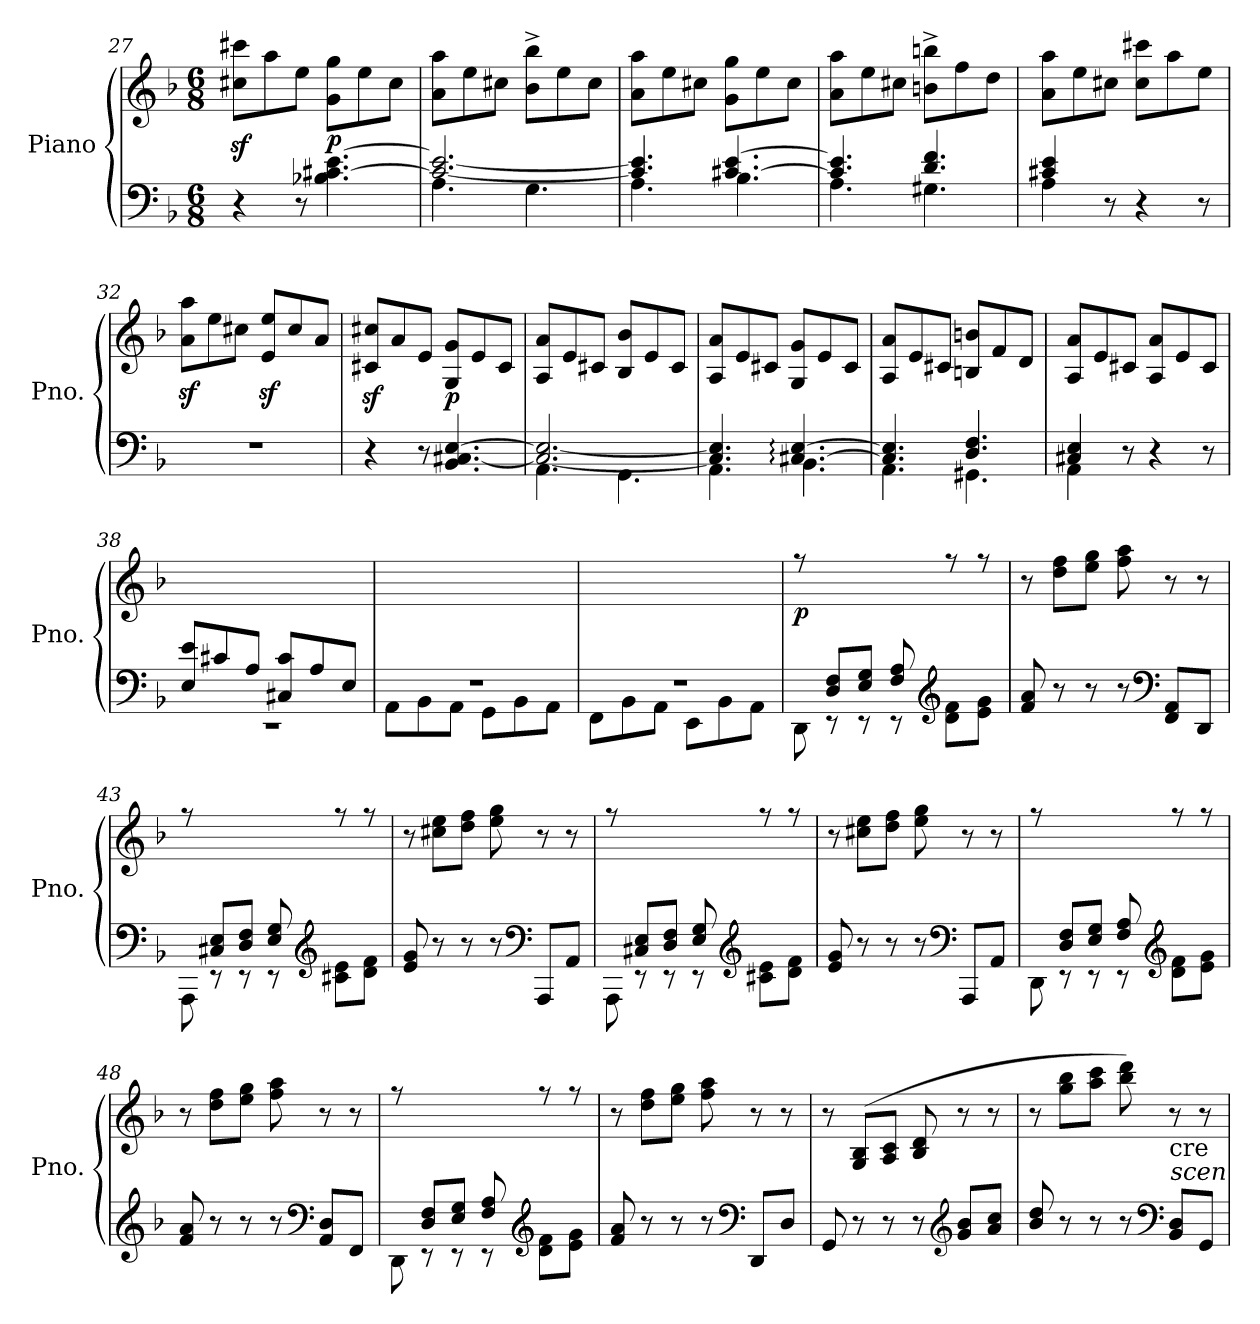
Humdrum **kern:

**kern	**kern	**dynam
*part1	*part1	*part1
*staff2	*staff1	*staff1/2
*I"Piano	*	*
*I'Pno.	*	*
*clefF4	*clefG2	*
*k[b-]	*k[b-]	*
*M6/8	*M6/8	*
=27	=27	=27
4r	8cc#X\z< 8ccc#X\z<L	.
.	8aa\	.
8r	8ee\J	.
!	!	!LO:DY:b
4.B-X\ [4.c#X\ [4.e\	8g\ 8gg\L	p
.	8ee\	.
.	8cc#\J	.
=28	=28	=28
*^	*	*
4.A\	2.c#/_ 2.e/_	8a\ 8aa\L	.
.	.	8ee\	.
.	.	8cc#X\J	.
4.G\	.	8b-\^ 8bb-\^L	.
.	.	8ee\	.
.	.	8cc#\J	.
=29	=29	=29	=29
4.c#/] 4.e/]	4.A\	8a\ 8aa\L	.
.	.	8ee\	.
.	.	8cc#X\J	.
[4.c#X/ [4.e/	4.B-\	8g\ 8gg\L	.
.	.	8ee\	.
.	.	8cc#\J	.
=30	=30	=30	=30
4.c#/] 4.e/]	4.A\	8a\ 8aa\L	.
.	.	8ee\	.
.	.	8cc#X\J	.
4.d/ 4.f/	4.G#X\	8bn\^ 8bbn\^L	.
.	.	8ff\	.
.	.	8dd\J	.
=31	=31	=31	=31
4c#X/ 4e/	4A\	8a\ 8aa\L	.
.	.	8ee\	.
8r	2ryy	8cc#X\J	.
4r	.	8cc#\ 8ccc#X\L	.
.	.	8aa\	.
8r	.	8ee\J	.
*v	*v	*	*
=32	=32	=32
2.r	8a\z< 8aa\z<L	.
.	8ee\	.
.	8cc#X\J	.
.	8e/z< 8ee/z<L	.
.	8cc#/	.
.	8a/J	.
=33	=33	=33
4r	8c#X/z< 8cc#X/z<L	.
.	8a/	.
8r	8e/J	.
!	!	!LO:DY:b
4.BB-/ [4.C#X/ [4.E/	8G/ 8g/L	p
.	8e/	.
.	8c#/J	.
=34	=34	=34
*^	*	*
4.AA\	2.C#/_ 2.E/_	8A/ 8a/L	.
.	.	8e/	.
.	.	8c#X/J	.
4.GG\	.	8B-/ 8b-/L	.
.	.	8e/	.
.	.	8c#/J	.
=35	=35	=35	=35
4.C#/] 4.E/]	4.AA\	8A/ 8a/L	.
.	.	8e/	.
.	.	8c#X/J	.
[4.C#X/: [4.E/:	4.BB-\	8G/ 8g/L	.
.	.	8e/	.
.	.	8c#/J	.
=36	=36	=36	=36
4.C#/] 4.E/]	4.AA\	8A/ 8a/L	.
.	.	8e/	.
.	.	8c#X/J	.
4.D/ 4.F/	4.GG#X\	8Bn/ 8bn/L	.
.	.	8f/	.
.	.	8d/J	.
=37	=37	=37	=37
4C#X/ 4E/	4AA\	8A/ 8a/L	.
.	.	8e/	.
8r	2ryy	8c#X/J	.
4r	.	8A/ 8a/L	.
.	.	8e/	.
8r	.	8c#/J	.
=38	=38	=38	=38
8E/ 8e/L	2.rEE	2.ryy	.
8c#X/	.	.	.
8A/J	.	.	.
8C#X/ 8c#/L	.	.	.
8A/	.	.	.
8E/J	.	.	.
=39	=39	=39	=39
8AA\L	2.rF	2.ryy	.
8BB-\	.	.	.
8AA\J	.	.	.
8GG\L	.	.	.
8BB-\	.	.	.
8AA\J	.	.	.
=40	=40	=40	=40
8FF\L	2.rF	2.ryy	.
8BB-\	.	.	.
8AA\J	.	.	.
8EE\L	.	.	.
8BB-\	.	.	.
8AA\J	.	.	.
=41	=41	=41	=41
!	!	!	!LO:DY:b
8ryy	8DD\	8rff	p
(>8D/ 8F/L	8rEE	4.ryy	.
8E/ 8G/J	8rEE	.	.
8F/ 8A/	8rEE	.	.
*clefG2	*	*	*
4ryy	8d\ 8f\L	8rff	.
.	8e\ 8g\J	8rff	.
*v	*v	*	*
=42	=42	=42
8f/ 8a/	8r	.
8r	8dd\ 8ff\L	.
8r	8ee\ 8gg\J	.
8r	8ff\ 8aa\)	.
*clefF4	*	*
8FF/ 8AA/L	8r	.
8DD/J	8r	.
=43	=43	=43
*^	*	*
8ryy	8AAA\	8rff	.
(>8C#X/ 8E/L	8rEE	4.ryy	.
8D/ 8F/J	8rEE	.	.
8E/ 8G/	8rEE	.	.
*clefG2	*	*	*
4ryy	8c#X\ 8e\L	8rff	.
.	8d\ 8f\J	8rff	.
*v	*v	*	*
=44	=44	=44
8e/ 8g/	8r	.
8r	8cc#X\ 8ee\L	.
8r	8dd\ 8ff\J	.
8r	8ee\ 8gg\)	.
*clefF4	*	*
8AAA/L	8r	.
8AA/J	8r	.
=45	=45	=45
*^	*	*
8ryy	8AAA\	8rff	.
(>8C#X/ 8E/L	8rEE	4.ryy	.
8D/ 8F/J	8rEE	.	.
8E/ 8G/	8rEE	.	.
*clefG2	*	*	*
4ryy	8c#X\ 8e\L	8rff	.
.	8d\ 8f\J	8rff	.
*v	*v	*	*
=46	=46	=46
8e/ 8g/	8r	.
8r	8cc#X\ 8ee\L	.
8r	8dd\ 8ff\J	.
8r	8ee\ 8gg\)	.
*clefF4	*	*
8AAA/L	8r	.
8AA/J	8r	.
=47	=47	=47
*^	*	*
8ryy	8DD\	8rff	.
(>8D/ 8F/L	8rEE	4.ryy	.
8E/ 8G/J	8rEE	.	.
8F/ 8A/	8rEE	.	.
*clefG2	*	*	*
4ryy	8d\ 8f\L	8rff	.
.	8e\ 8g\J	8rff	.
*v	*v	*	*
=48	=48	=48
8f/ 8a/	8r	.
8r	8dd\ 8ff\L	.
8r	8ee\ 8gg\J	.
8r	8ff\ 8aa\)	.
*clefF4	*	*
8AA/ 8D/L	8r	.
8FF/J	8r	.
=49	=49	=49
*^	*	*
8ryy	8DD\	8rff	.
(>8D/ 8F/L	8rEE	4.ryy	.
8E/ 8G/J	8rEE	.	.
8F/ 8A/	8rEE	.	.
*clefG2	*	*	*
4ryy	8d\ 8f\L	8rff	.
.	8e\ 8g\J	8rff	.
*v	*v	*	*
=50	=50	=50
8f/ 8a/	8r	.
8r	8dd\ 8ff\L	.
8r	8ee\ 8gg\J	.
8r	8ff\ 8aa\)	.
*clefF4	*	*
8DD/L	8r	.
8D/J	8r	.
=51	=51	=51
8GG/	8r	.
8r	(>8G/ 8B-/L	.
8r	8A/ 8c/J	.
8r	8B-/ 8d/	.
*clefG2	*	*
8g/ 8b-/L	8r	.
8a/ 8cc/J	8r	.
=52	=52	=52
8b-/ 8dd/	8r	.
8r	8gg\ 8bb-\L	.
8r	8aa\ 8ccc\J	.
8r	8bb-\ 8ddd\)	.
*clefF4	*	*
!	!LO:TX:b:t=cre	!
8BB-/ 8D/L	8r	.
8GG/J	8r	.
!	!LO:TX:b:i:t=scen	!
=	=	=
*-	*-	*-
